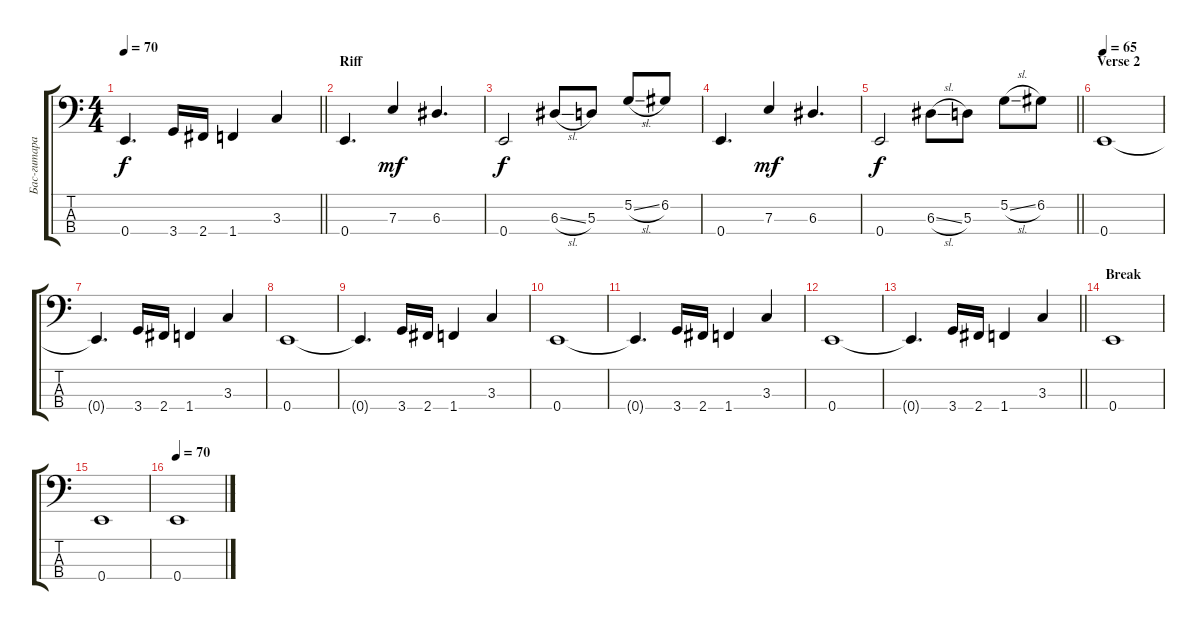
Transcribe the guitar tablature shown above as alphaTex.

\track ("Бас-гитара" "Бас-гитара") {instrument electricbassfinger}
\staff {score tabs}
\tuning (G2 D2 A1 E1) {hide}
\ts (4 4)
\tempo 70
\clef f4
\barLineRight lightlight
\ks aminor
0.4{t}.4{d dy f} 3.4.16 2.4.16 1.4.4 3.3.4 |
\section ("" "Riff")
0.4.4{d} 7.3.4{dy mf beam Up} 6.3.4{d beam Up} |
0.4.2{dy f} 6.3{sl}.8{beam Up} 5.3.8{beam Up} 5.2{sl}.8{beam Up} 6.2.8{beam Up} |
0.4.4{d} 7.3.4{dy mf beam Up} 6.3.4{d beam Up} |
\barLineRight lightlight
0.4.2{dy f} 6.3{sl}.8 5.3.8 5.2{sl}.8 6.2.8 |
\section ("" "Verse 2")
\tempo 65
0.4.1 |
0.4{t}.4{d} 3.4.16 2.4.16 1.4.4 3.3.4 |
0.4.1 |
0.4{t}.4{d} 3.4.16 2.4.16 1.4.4 3.3.4 |
0.4.1 |
0.4{t}.4{d} 3.4.16 2.4.16 1.4.4 3.3.4 |
0.4.1 |
\barLineRight lightlight
0.4{t}.4{d} 3.4.16 2.4.16 1.4.4 3.3.4 |
\section ("" "Break")
0.4.1 |
0.4.1 |
\tempo 70
0.4.1
